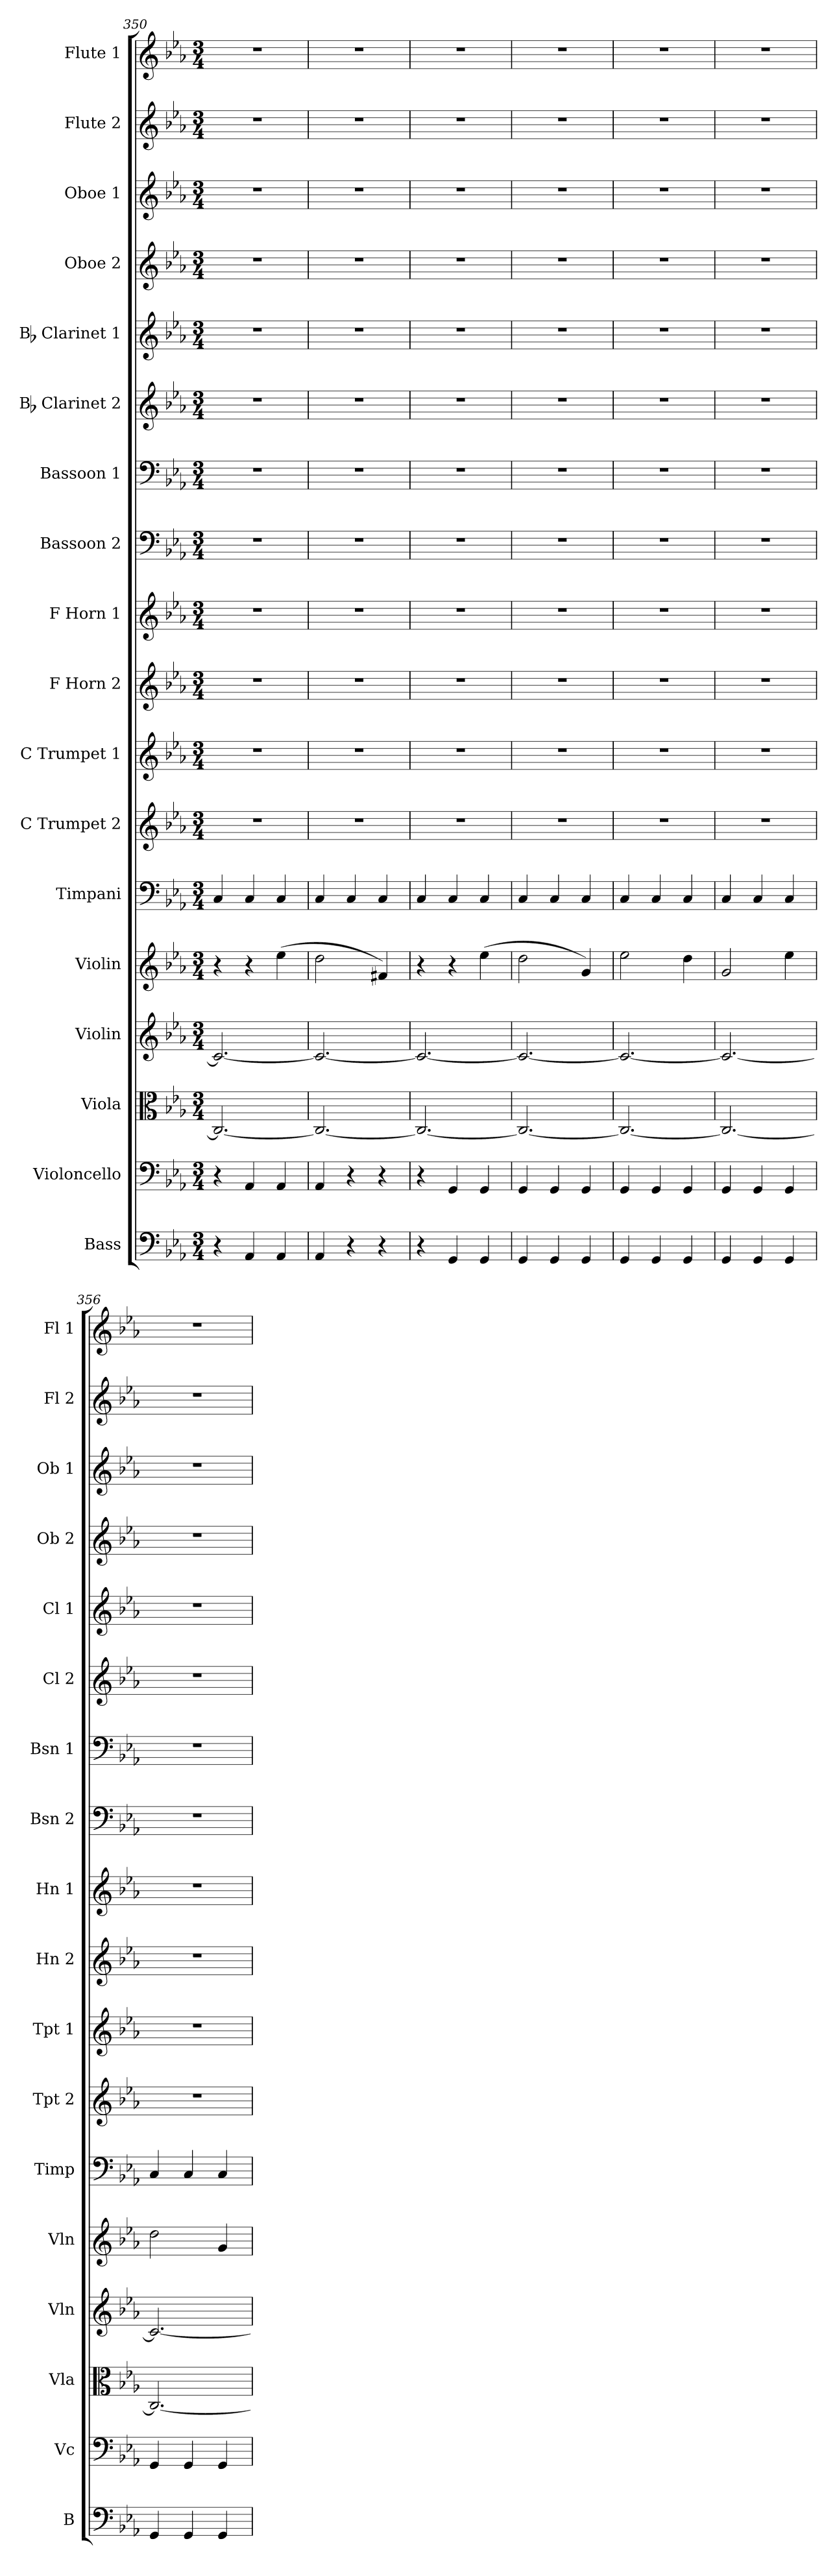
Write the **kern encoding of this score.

**kern	**kern	**kern	**kern	**kern	**kern	**kern	**kern	**kern	**kern	**kern	**kern	**kern	**kern	**kern	**kern	**kern	**kern
*part18	*part17	*part16	*part15	*part14	*part13	*part12	*part11	*part10	*part9	*part8	*part7	*part6	*part5	*part4	*part3	*part2	*part1
*staff18	*staff17	*staff16	*staff15	*staff14	*staff13	*staff12	*staff11	*staff10	*staff9	*staff8	*staff7	*staff6	*staff5	*staff4	*staff3	*staff2	*staff1
*I"Bass	*I"Violoncello	*I"Viola	*I"Violin	*I"Violin	*I"Timpani	*I"C Trumpet 2	*I"C Trumpet 1	*I"F Horn 2	*I"F Horn 1	*I"Bassoon 2	*I"Bassoon 1	*I"Bb Clarinet 2	*I"Bb Clarinet 1	*I"Oboe 2	*I"Oboe 1	*I"Flute 2	*I"Flute 1
*I'B	*I'Vc	*I'Vla	*I'Vln	*I'Vln	*I'Timp	*I'Tpt 2	*I'Tpt 1	*I'Hn 2	*I'Hn 1	*I'Bsn 2	*I'Bsn 1	*I'Cl 2	*I'Cl 1	*I'Ob 2	*I'Ob 1	*I'Fl 2	*I'Fl 1
*clefF4	*clefF4	*clefC3	*clefG2	*clefG2	*clefF4	*clefG2	*clefG2	*clefG2	*clefG2	*clefF4	*clefF4	*clefG2	*clefG2	*clefG2	*clefG2	*clefG2	*clefG2
*ITrd7c12	*	*	*	*	*	*	*	*ITrd4c7	*ITrd4c7	*	*	*ITrd1c2	*ITrd1c2	*	*	*	*
*k[b-e-a-]	*k[b-e-a-]	*k[b-e-a-]	*k[b-e-a-]	*k[b-e-a-]	*k[b-e-a-]	*k[b-e-a-]	*k[b-e-a-]	*k[b-e-a-d-]	*k[b-e-a-d-]	*k[b-e-a-]	*k[b-e-a-]	*k[b-e-a-d-g-]	*k[b-e-a-d-g-]	*k[b-e-a-]	*k[b-e-a-]	*k[b-e-a-]	*k[b-e-a-]
*M3/4	*M3/4	*M3/4	*M3/4	*M3/4	*M3/4	*M3/4	*M3/4	*M3/4	*M3/4	*M3/4	*M3/4	*M3/4	*M3/4	*M3/4	*M3/4	*M3/4	*M3/4
=350	=350	=350	=350	=350	=350	=350	=350	=350	=350	=350	=350	=350	=350	=350	=350	=350	=350
4r	4r	2.C_	2.c_	4r	4C	2.r	2.r	2.r	2.r	2.r	2.r	2.r	2.r	2.r	2.r	2.r	2.r
4AAA-	4AA-	.	.	4r	4C	.	.	.	.	.	.	.	.	.	.	.	.
4AAA-	4AA-	.	.	(4ee-	4C	.	.	.	.	.	.	.	.	.	.	.	.
=351	=351	=351	=351	=351	=351	=351	=351	=351	=351	=351	=351	=351	=351	=351	=351	=351	=351
4AAA-	4AA-	2.C_	2.c_	2dd	4C	2.r	2.r	2.r	2.r	2.r	2.r	2.r	2.r	2.r	2.r	2.r	2.r
4r	4r	.	.	.	4C	.	.	.	.	.	.	.	.	.	.	.	.
4r	4r	.	.	4f#X)	4C	.	.	.	.	.	.	.	.	.	.	.	.
=352	=352	=352	=352	=352	=352	=352	=352	=352	=352	=352	=352	=352	=352	=352	=352	=352	=352
4r	4r	2.C_	2.c_	4r	4C	2.r	2.r	2.r	2.r	2.r	2.r	2.r	2.r	2.r	2.r	2.r	2.r
4GGG	4GG	.	.	4r	4C	.	.	.	.	.	.	.	.	.	.	.	.
4GGG	4GG	.	.	(4ee-	4C	.	.	.	.	.	.	.	.	.	.	.	.
=353	=353	=353	=353	=353	=353	=353	=353	=353	=353	=353	=353	=353	=353	=353	=353	=353	=353
4GGG	4GG	2.C_	2.c_	2dd	4C	2.r	2.r	2.r	2.r	2.r	2.r	2.r	2.r	2.r	2.r	2.r	2.r
4GGG	4GG	.	.	.	4C	.	.	.	.	.	.	.	.	.	.	.	.
4GGG	4GG	.	.	4g)	4C	.	.	.	.	.	.	.	.	.	.	.	.
=354	=354	=354	=354	=354	=354	=354	=354	=354	=354	=354	=354	=354	=354	=354	=354	=354	=354
4GGG	4GG	2.C_	2.c_	2ee-	4C	2.r	2.r	2.r	2.r	2.r	2.r	2.r	2.r	2.r	2.r	2.r	2.r
4GGG	4GG	.	.	.	4C	.	.	.	.	.	.	.	.	.	.	.	.
4GGG	4GG	.	.	4dd	4C	.	.	.	.	.	.	.	.	.	.	.	.
=355	=355	=355	=355	=355	=355	=355	=355	=355	=355	=355	=355	=355	=355	=355	=355	=355	=355
4GGG	4GG	2.C_	2.c_	2g	4C	2.r	2.r	2.r	2.r	2.r	2.r	2.r	2.r	2.r	2.r	2.r	2.r
4GGG	4GG	.	.	.	4C	.	.	.	.	.	.	.	.	.	.	.	.
4GGG	4GG	.	.	4ee-	4C	.	.	.	.	.	.	.	.	.	.	.	.
!!LO:LB:g=z
=356	=356	=356	=356	=356	=356	=356	=356	=356	=356	=356	=356	=356	=356	=356	=356	=356	=356
4GGG	4GG	2.C_	2.c_	2dd	4C	2.r	2.r	2.r	2.r	2.r	2.r	2.r	2.r	2.r	2.r	2.r	2.r
4GGG	4GG	.	.	.	4C	.	.	.	.	.	.	.	.	.	.	.	.
4GGG	4GG	.	.	4g	4C	.	.	.	.	.	.	.	.	.	.	.	.
=	=	=	=	=	=	=	=	=	=	=	=	=	=	=	=	=	=
*-	*-	*-	*-	*-	*-	*-	*-	*-	*-	*-	*-	*-	*-	*-	*-	*-	*-
